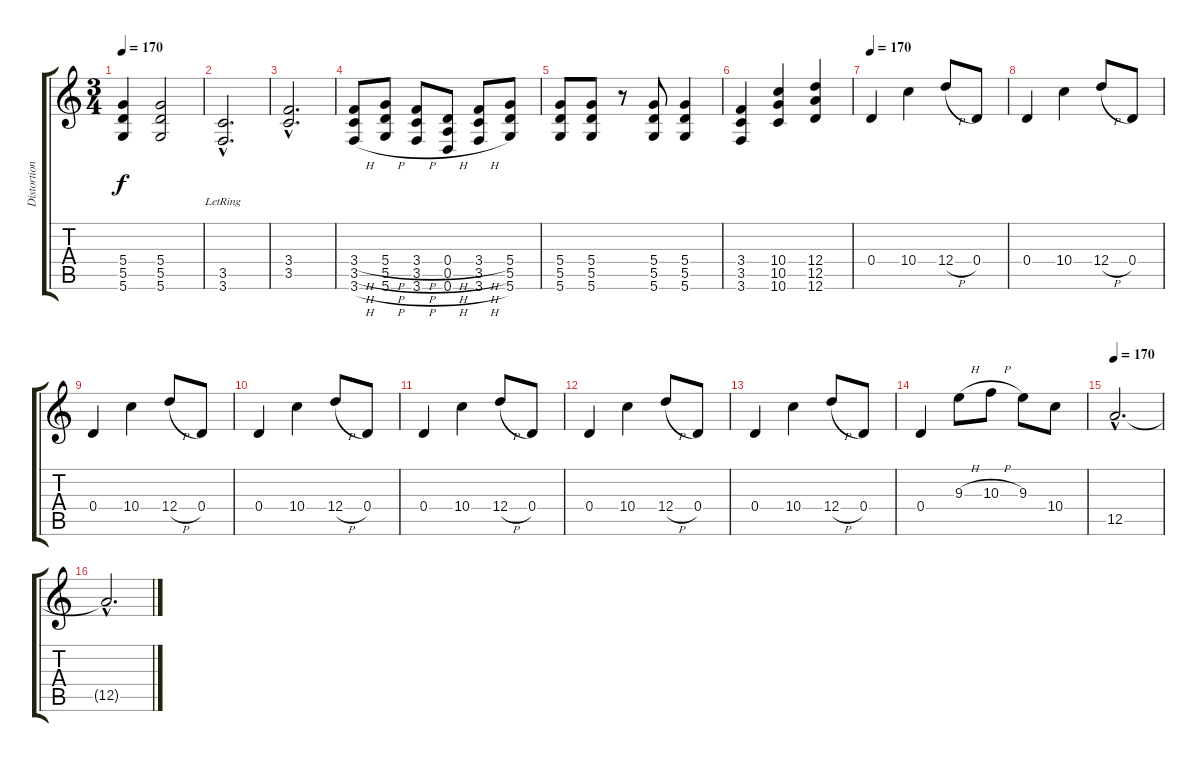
\track ("Distortion Guitar" "Distortion") {instrument distortionguitar}
\staff {score tabs}
\tuning (E4 B3 G3 D3 A2 D2) {hide}
\ts (3 4)
\tempo 170
\clef g2
\ks c
(5.4 5.5 5.6).4{dy f} (5.4 5.5 5.6).2 |
(3.5{hac lr} 3.6{hac}).2{d} |
(3.4{hac} 3.5).2{d} |
(3.4{h} 3.5{h} 3.6{h}).8 (5.4{h} 5.5{h} 5.6{h}).8 (3.4{h} 3.5{h} 3.6{h}).8 (0.4{h} 0.5{h} 0.6{h}).8 (3.4{h} 3.5{h} 3.6{h}).8 (5.4 5.5 5.6).8 |
(5.4 5.5 5.6).8 (5.4 5.5 5.6).8 r.8 (5.4 5.5 5.6).8 (5.4 5.5 5.6).4 |
(3.4 3.5 3.6).4 (10.4 10.5 10.6).4 (12.4 12.5 12.6).4 |
\tempo 170
0.4.4 10.4.4 12.4{h}.8 0.4.8 |
0.4.4 10.4.4 12.4{h}.8 0.4.8 |
0.4.4 10.4.4 12.4{h}.8 0.4.8 |
0.4.4 10.4.4 12.4{h}.8 0.4.8 |
0.4.4 10.4.4 12.4{h}.8 0.4.8 |
0.4.4 10.4.4 12.4{h}.8 0.4.8 |
0.4.4 10.4.4 12.4{h}.8 0.4.8 |
0.4.4 9.3{h}.8 10.3{h}.8 9.3.8 10.4.8 |
\tempo 170
12.5{hac}.2{d} |
12.5{hac t}.2{d}
